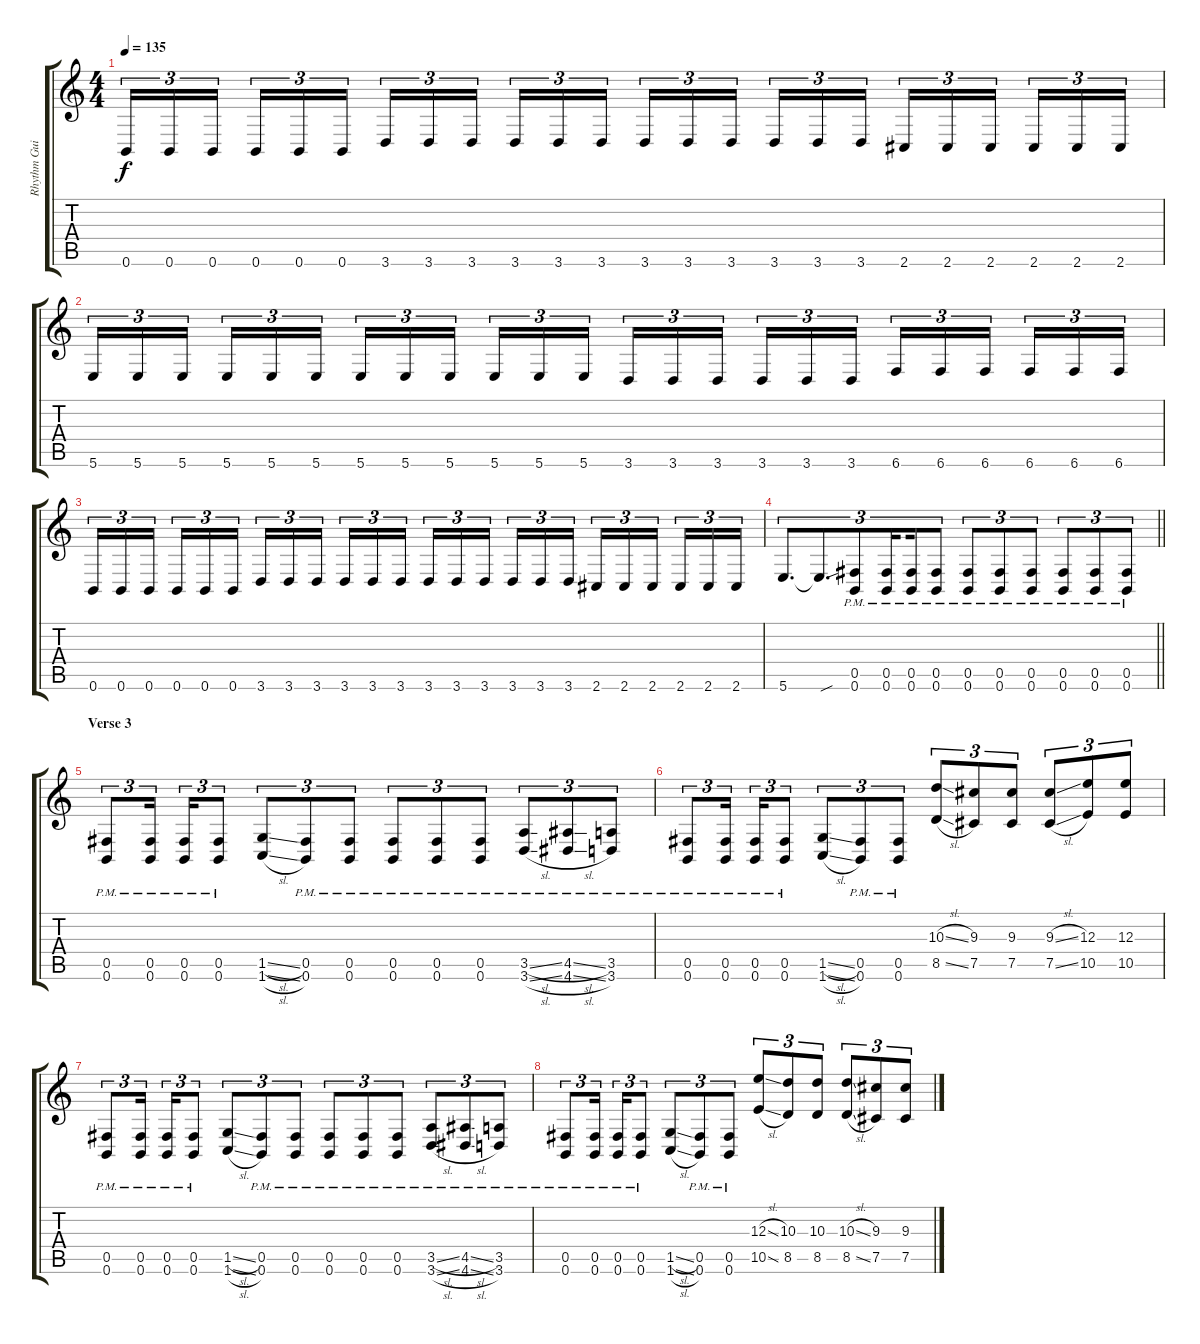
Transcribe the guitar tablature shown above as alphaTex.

\track ("Rhythm Guitar 1" "Rhythm Gui") {instrument distortionguitar}
\staff {score tabs}
\tuning (Db4 Ab3 E3 B2 Gb2 B1) {hide}
\ts (4 4)
\tempo 135
\clef g2
\ks c
0.6.16{tu (3 2) dy f} 0.6.16{tu (3 2)} 0.6.16{tu (3 2) beam splitsecondary} 0.6.16{tu (3 2)} 0.6.16{tu (3 2)} 0.6.16{tu (3 2)} 3.6.16{tu (3 2)} 3.6.16{tu (3 2)} 3.6.16{tu (3 2) beam splitsecondary} 3.6.16{tu (3 2)} 3.6.16{tu (3 2)} 3.6.16{tu (3 2)} 3.6.16{tu (3 2)} 3.6.16{tu (3 2)} 3.6.16{tu (3 2) beam splitsecondary} 3.6.16{tu (3 2)} 3.6.16{tu (3 2)} 3.6.16{tu (3 2)} 2.6.16{tu (3 2)} 2.6.16{tu (3 2)} 2.6.16{tu (3 2) beam splitsecondary} 2.6.16{tu (3 2)} 2.6.16{tu (3 2)} 2.6.16{tu (3 2)} |
5.6.16{tu (3 2)} 5.6.16{tu (3 2)} 5.6.16{tu (3 2) beam splitsecondary} 5.6.16{tu (3 2)} 5.6.16{tu (3 2)} 5.6.16{tu (3 2)} 5.6.16{tu (3 2)} 5.6.16{tu (3 2)} 5.6.16{tu (3 2) beam splitsecondary} 5.6.16{tu (3 2)} 5.6.16{tu (3 2)} 5.6.16{tu (3 2)} 3.6.16{tu (3 2)} 3.6.16{tu (3 2)} 3.6.16{tu (3 2) beam splitsecondary} 3.6.16{tu (3 2)} 3.6.16{tu (3 2)} 3.6.16{tu (3 2)} 6.6.16{tu (3 2)} 6.6.16{tu (3 2)} 6.6.16{tu (3 2) beam splitsecondary} 6.6.16{tu (3 2)} 6.6.16{tu (3 2)} 6.6.16{tu (3 2)} |
0.6.16{tu (3 2)} 0.6.16{tu (3 2)} 0.6.16{tu (3 2) beam splitsecondary} 0.6.16{tu (3 2)} 0.6.16{tu (3 2)} 0.6.16{tu (3 2)} 3.6.16{tu (3 2)} 3.6.16{tu (3 2)} 3.6.16{tu (3 2) beam splitsecondary} 3.6.16{tu (3 2)} 3.6.16{tu (3 2)} 3.6.16{tu (3 2)} 3.6.16{tu (3 2)} 3.6.16{tu (3 2)} 3.6.16{tu (3 2) beam splitsecondary} 3.6.16{tu (3 2)} 3.6.16{tu (3 2)} 3.6.16{tu (3 2)} 2.6.16{tu (3 2)} 2.6.16{tu (3 2)} 2.6.16{tu (3 2) beam splitsecondary} 2.6.16{tu (3 2)} 2.6.16{tu (3 2)} 2.6.16{tu (3 2)} |
\barLineRight lightlight
5.6.8{d tu (3 2)} 5.6{sou t}.8{d tu (3 2)} (0.5{pm} 0.6{pm}).8{tu (3 2)} (0.5{pm} 0.6{pm}).16{tu (3 2) beam splitsecondary} (0.5{pm} 0.6{pm}).16{tu (3 2)} (0.5{pm} 0.6{pm}).8{tu (3 2)} (0.5{pm} 0.6{pm}).8{tu (3 2)} (0.5{pm} 0.6{pm}).8{tu (3 2)} (0.5{pm} 0.6{pm}).8{tu (3 2)} (0.5{pm} 0.6{pm}).8{tu (3 2)} (0.5{pm} 0.6{pm}).8{tu (3 2)} (0.5{pm} 0.6{pm}).8{tu (3 2)} |
\section ("" "Verse 3")
(0.5{pm} 0.6{pm}).8{tu (3 2)} (0.5{pm} 0.6{pm}).16{tu (3 2) beam splitsecondary} (0.5{pm} 0.6{pm}).16{tu (3 2)} (0.5{pm} 0.6{pm}).8{tu (3 2)} (1.5{sl} 1.6{sl}).8{tu (3 2)} (0.5{pm} 0.6{pm}).8{tu (3 2)} (0.5{pm} 0.6{pm}).8{tu (3 2)} (0.5{pm} 0.6{pm}).8{tu (3 2)} (0.5{pm} 0.6{pm}).8{tu (3 2)} (0.5{pm} 0.6{pm}).8{tu (3 2)} (3.5{sl pm} 3.6{sl pm}).8{tu (3 2)} (4.5{sl pm} 4.6{sl pm}).8{tu (3 2)} (3.5{pm} 3.6{pm}).8{tu (3 2)} |
(0.5{pm} 0.6{pm}).8{tu (3 2)} (0.5{pm} 0.6{pm}).16{tu (3 2) beam splitsecondary} (0.5{pm} 0.6{pm}).16{tu (3 2)} (0.5{pm} 0.6{pm}).8{tu (3 2)} (1.5{sl} 1.6{sl}).8{tu (3 2)} (0.5{pm} 0.6{pm}).8{tu (3 2)} (0.5{pm} 0.6{pm}).8{tu (3 2)} (10.3{sl} 8.5{sl}).8{tu (3 2)} (9.3 7.5).8{tu (3 2)} (9.3 7.5).8{tu (3 2)} (9.3{sl} 7.5{sl}).8{tu (3 2)} (12.3 10.5).8{tu (3 2)} (12.3 10.5).8{tu (3 2)} |
(0.5{pm} 0.6{pm}).8{tu (3 2)} (0.5{pm} 0.6{pm}).16{tu (3 2) beam splitsecondary} (0.5{pm} 0.6{pm}).16{tu (3 2)} (0.5{pm} 0.6{pm}).8{tu (3 2)} (1.5{sl} 1.6{sl}).8{tu (3 2)} (0.5{pm} 0.6{pm}).8{tu (3 2)} (0.5{pm} 0.6{pm}).8{tu (3 2)} (0.5{pm} 0.6{pm}).8{tu (3 2)} (0.5{pm} 0.6{pm}).8{tu (3 2)} (0.5{pm} 0.6{pm}).8{tu (3 2)} (3.5{sl pm} 3.6{sl pm}).8{tu (3 2)} (4.5{sl pm} 4.6{sl pm}).8{tu (3 2)} (3.5{pm} 3.6{pm}).8{tu (3 2)} |
(0.5{pm} 0.6{pm}).8{tu (3 2)} (0.5{pm} 0.6{pm}).16{tu (3 2) beam splitsecondary} (0.5{pm} 0.6{pm}).16{tu (3 2)} (0.5{pm} 0.6{pm}).8{tu (3 2)} (1.5{sl} 1.6{sl}).8{tu (3 2)} (0.5{pm} 0.6{pm}).8{tu (3 2)} (0.5{pm} 0.6{pm}).8{tu (3 2)} (12.3{sl} 10.5{sl}).8{tu (3 2)} (10.3 8.5).8{tu (3 2)} (10.3 8.5).8{tu (3 2)} (10.3{sl} 8.5{sl}).8{tu (3 2)} (9.3 7.5).8{tu (3 2)} (9.3 7.5).8{tu (3 2)}
